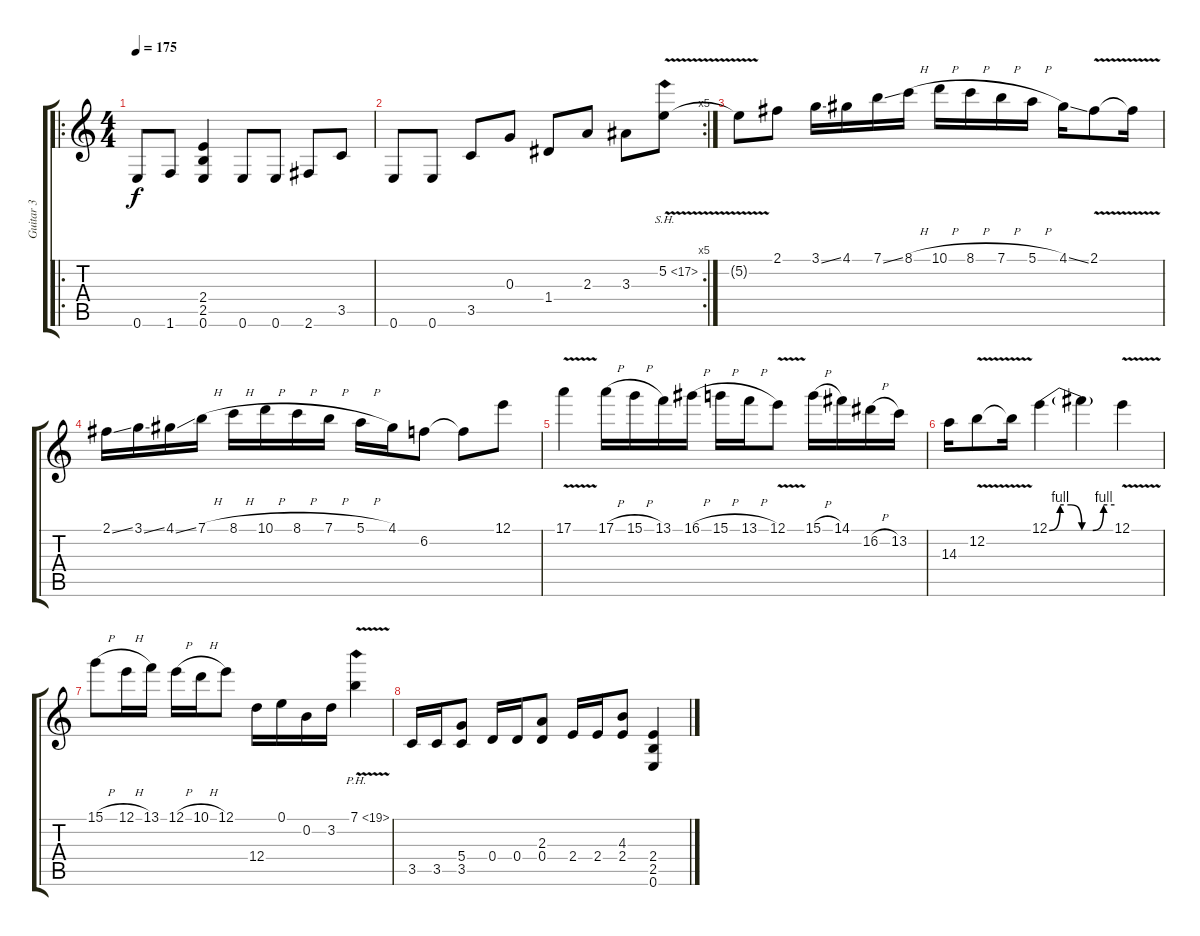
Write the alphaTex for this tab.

\track ("Guitar 3" "Guitar 3") {instrument distortionguitar}
\staff {score tabs}
\tuning (E4 B3 G3 D3 A2 E2) {hide}
\ro
\ts (4 4)
\tempo 175
\clef g2
\ks c
0.6.8{dy f} 1.6.8 (2.4 2.5 0.6).4 0.6.8 0.6.8 2.6.8 3.5.8 |
\rc 5
0.6.8 0.6.8 3.5.8 0.3.8 1.4.8 2.3.8 3.3.8 5.2{sh 12 v}.8 |
5.2{t}.8 2.1.8 3.1{ss}.16 4.1.16 7.1{ss}.16 8.1{h}.16 10.1{h}.16 8.1{h}.16 7.1{h}.16 5.1{h}.16 4.1{ss}.16 2.1{v}.8 2.1{t}.16 |
2.1{ss}.16 3.1{ss}.16 4.1{ss}.16 7.1{h}.16 8.1{h}.16 10.1{h}.16 8.1{h}.16 7.1{h}.16 5.1{h}.16 4.1.16 6.2.8 6.2{t}.8 12.1.8 |
17.1{v}.4 17.1{h}.16 15.1{h}.16 13.1.16 16.1{h}.16 15.1{h}.16 13.1{h}.16 12.1{v}.8 15.1{h}.16 14.1.16 16.2{h}.16 13.2.16 |
14.3.16 12.2{v}.8 12.2{t}.16 12.1{be (custom 0 0 10 4 20 4 30 0 40 0 50 4 60 4)}.4 12.1{t}.4 12.1{v}.4 |
15.1{h}.8 12.1{h}.16 13.1.16 12.1{h}.16 10.1{h}.16 12.1.8 12.4.16 0.1.16 0.2.16 3.2.16 7.1{ph 12 v}.4 |
3.5.16 3.5.16 (5.4 3.5).8 0.4.16 0.4.16 (2.3 0.4).8 2.4.16 2.4.16 (4.3 2.4).8 (2.4 2.5 0.6).4
